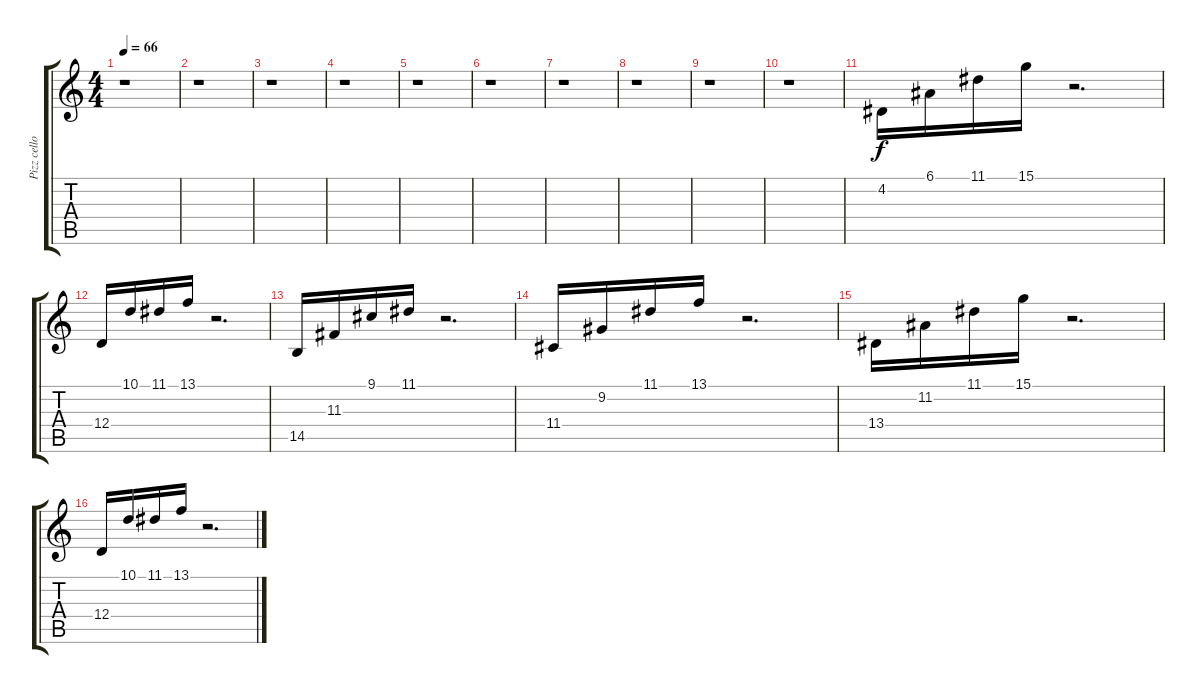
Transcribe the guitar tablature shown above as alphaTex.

\track ("Pizz cello" "Pizz cello") {instrument pizzicatostrings}
\staff {score tabs}
\tuning (E4 B3 G3 D3 A2 E2) {hide}
\ts (4 4)
\tempo 66
\clef g2
\ks c
r.1{dy f} |
r.1 |
r.1 |
r.1 |
r.1 |
r.1 |
r.1 |
r.1 |
r.1 |
r.1 |
4.2.16 6.1.16 11.1.16 15.1.16 r.2{d} |
12.4.16 10.1.16 11.1.16 13.1.16 r.2{d} |
14.5.16 11.3.16 9.1.16 11.1.16 r.2{d} |
11.4.16 9.2.16 11.1.16 13.1.16 r.2{d} |
13.4.16 11.2.16 11.1.16 15.1.16 r.2{d} |
12.4.16 10.1.16 11.1.16 13.1.16 r.2{d}
